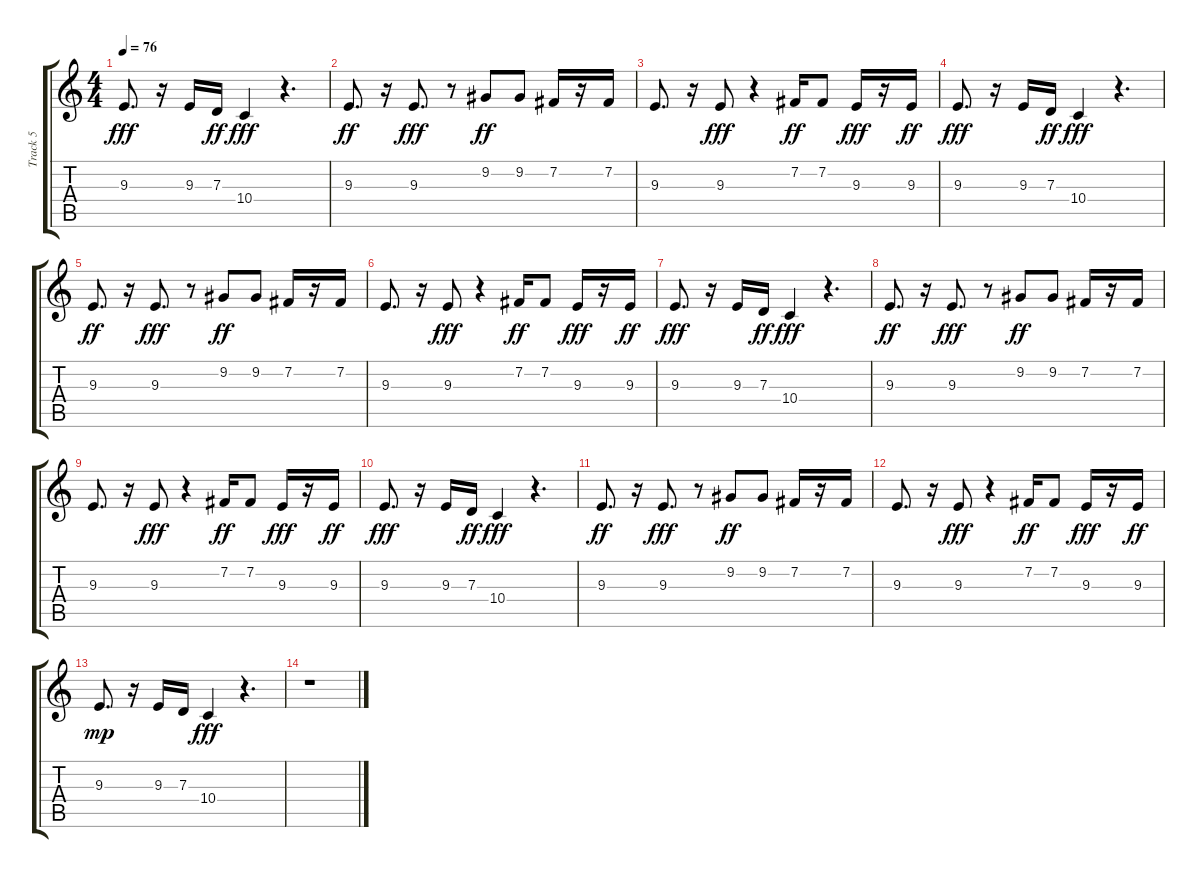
\track ("Track 5" "Track 5") {instrument drawbarorgan}
\staff {score tabs}
\tuning (E4 B3 G3 D3 A2 E2) {hide}
\ts (4 4)
\tempo 76
\clef g2
\ks c
9.3.8{d dy fff} r.16 9.3.16 7.3.16{dy ff} 10.4.4{dy fff} r.4{d} |
9.3.8{d dy ff} r.16 9.3.8{d dy fff} r.8 9.2.8{dy ff} 9.2.8 7.2.16 r.16 7.2.16 |
9.3.8{d} r.16 9.3.8{dy fff} r.4 7.2.16{dy ff} 7.2.8 9.3.16{dy fff} r.16 9.3.16{dy ff} |
9.3.8{d dy fff} r.16 9.3.16 7.3.16{dy ff} 10.4.4{dy fff} r.4{d} |
9.3.8{d dy ff} r.16 9.3.8{d dy fff} r.8 9.2.8{dy ff} 9.2.8 7.2.16 r.16 7.2.16 |
9.3.8{d} r.16 9.3.8{dy fff} r.4 7.2.16{dy ff} 7.2.8 9.3.16{dy fff} r.16 9.3.16{dy ff} |
9.3.8{d dy fff} r.16 9.3.16 7.3.16{dy ff} 10.4.4{dy fff} r.4{d} |
9.3.8{d dy ff} r.16 9.3.8{d dy fff} r.8 9.2.8{dy ff} 9.2.8 7.2.16 r.16 7.2.16 |
9.3.8{d} r.16 9.3.8{dy fff} r.4 7.2.16{dy ff} 7.2.8 9.3.16{dy fff} r.16 9.3.16{dy ff} |
9.3.8{d dy fff} r.16 9.3.16 7.3.16{dy ff} 10.4.4{dy fff} r.4{d} |
9.3.8{d dy ff} r.16 9.3.8{d dy fff} r.8 9.2.8{dy ff} 9.2.8 7.2.16 r.16 7.2.16 |
9.3.8{d} r.16 9.3.8{dy fff} r.4 7.2.16{dy ff} 7.2.8 9.3.16{dy fff} r.16 9.3.16{dy ff} |
9.3.8{d dy mp} r.16 9.3.16 7.3.16 10.4.4{dy fff} r.4{d} |
r.1
